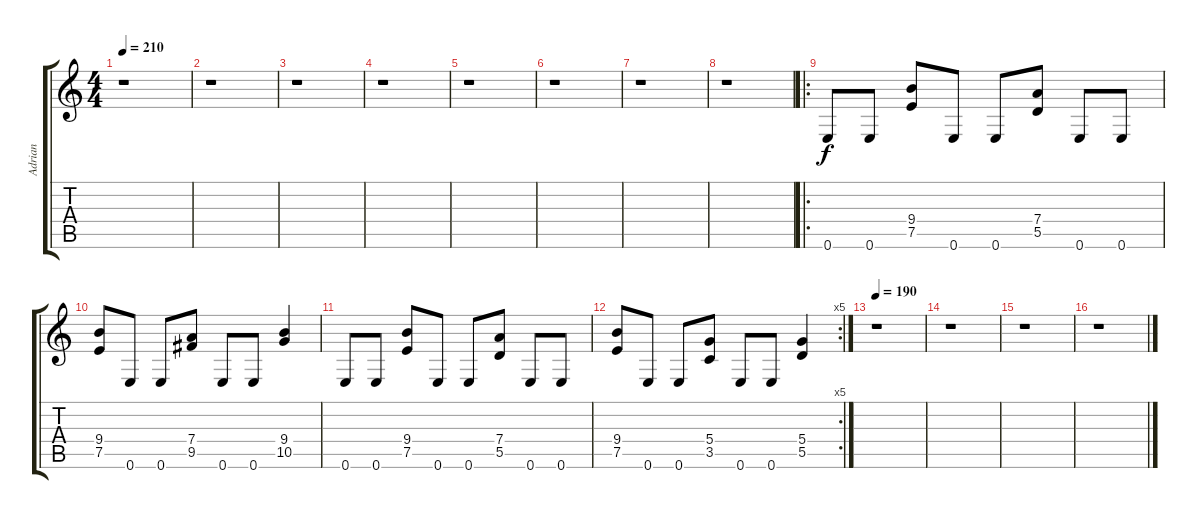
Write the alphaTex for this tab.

\track ("Adrian" "Adrian") {instrument distortionguitar}
\staff {score tabs}
\tuning (E4 B3 G3 D3 A2 E2) {hide}
\ts (4 4)
\tempo 210
\clef g2
\ks c
r.1{dy f instrument distortionguitar} |
r.1 |
r.1 |
r.1 |
r.1 |
r.1 |
r.1 |
r.1 |
\ro
0.6.8 0.6.8 (9.4 7.5).8 0.6.8 0.6.8 (7.4 5.5).8 0.6.8 0.6.8 |
(9.4 7.5).8 0.6.8 0.6.8 (7.4 9.5).8 0.6.8 0.6.8 (9.4 10.5).4 |
0.6.8 0.6.8 (9.4 7.5).8 0.6.8 0.6.8 (7.4 5.5).8 0.6.8 0.6.8 |
\rc 5
(9.4 7.5).8 0.6.8 0.6.8 (5.4 3.5).8 0.6.8 0.6.8 (5.4 5.5).4 |
\tempo 190
r.1 |
r.1 |
r.1 |
r.1
